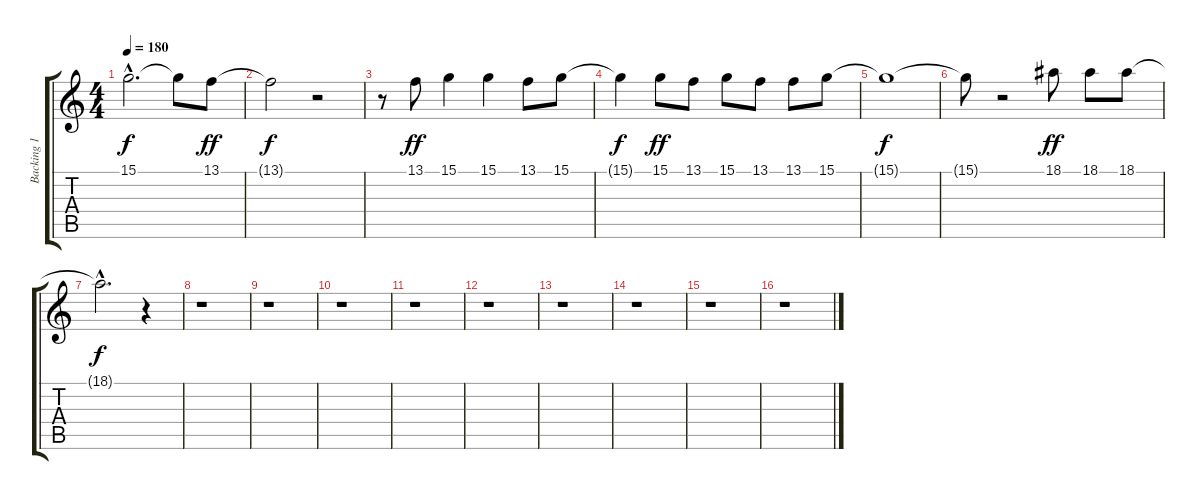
\track ("Backing 1" "Backing 1") {instrument trumpet}
\staff {score tabs}
\tuning (E4 B3 G3 D3 A2 E2) {hide}
\ts (4 4)
\tempo 180
\clef g2
\ks c
15.1{hac t}.2{d dy f} 15.1{t}.8 13.1.8{dy ff} |
13.1{t}.2{dy f} r.2 |
r.8 13.1.8{dy ff} 15.1.4 15.1.4 13.1.8 15.1.8 |
15.1{t}.4{dy f} 15.1.8{dy ff} 13.1.8 15.1.8 13.1.8 13.1.8 15.1.8 |
15.1{t}.1{dy f} |
15.1{t}.8 r.2 18.1.8{dy ff} 18.1.8 18.1.8 |
18.1{hac t}.2{d dy f} r.4 |
r.1 |
r.1 |
r.1 |
r.1 |
r.1 |
r.1 |
r.1 |
r.1 |
r.1
